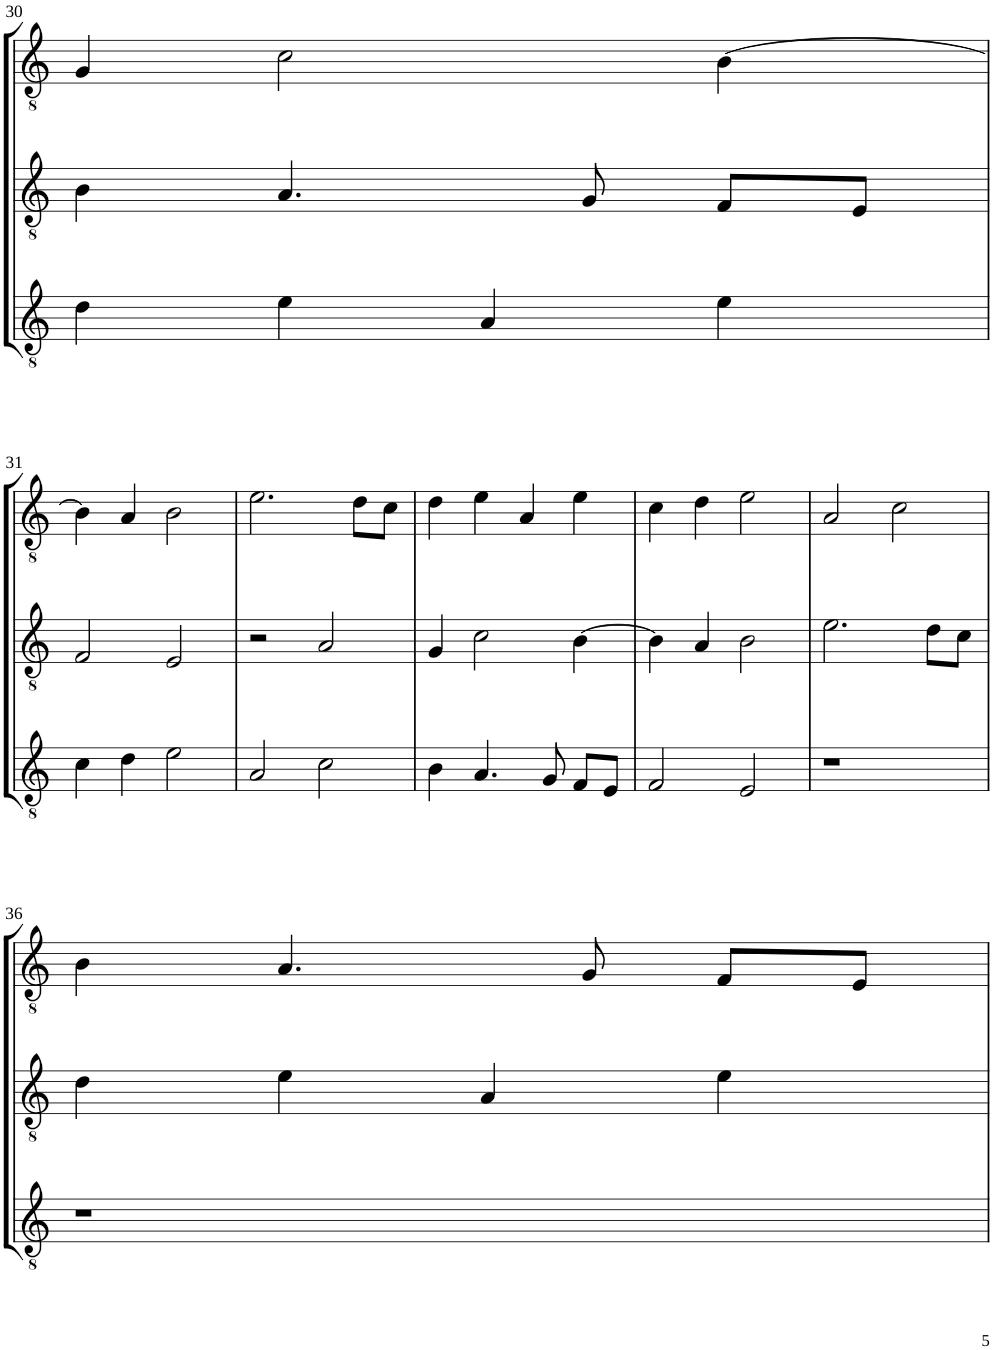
**kern	**kern	**kern
*part3	*part2	*part1
*staff3	*staff2	*staff1
!!LO:PB:g=z
*clefGv2	*clefGv2	*clefGv2
*k[]	*k[]	*k[]
*M2/2	*M2/2	*M2/2
*met(c|)	*met(c|)	*met(c|)
=30	=30	=30
4d\	4B\	4G/
4e\	4.A/	2c\
4A/	.	.
.	8G/	.
4e\	8F/L	[4B\
.	8E/J	.
!!LO:LB:g=z
=31	=31	=31
4c\	2F/	4B\]
4d\	.	4A/
2e\	2E/	2B\
=32	=32	=32
2A/	2r	2.e\
2c\	2A/	.
.	.	8d\L
.	.	8c\J
=33	=33	=33
4B\	4G/	4d\
4.A/	2c\	4e\
.	.	4A/
8G/	.	.
8F/L	[4B\	4e\
8E/J	.	.
=34	=34	=34
2F/	4B\]	4c\
.	4A/	4d\
2E/	2B\	2e\
=35	=35	=35
1r	2.e\	2A/
.	.	2c\
.	8d\L	.
.	8c\J	.
!!LO:LB:g=z
=36	=36	=36
1r	4d\	4B\
.	4e\	4.A/
.	4A/	.
.	.	8G/
.	4e\	8F/L
.	.	8E/J
=	=	=
*-	*-	*-
